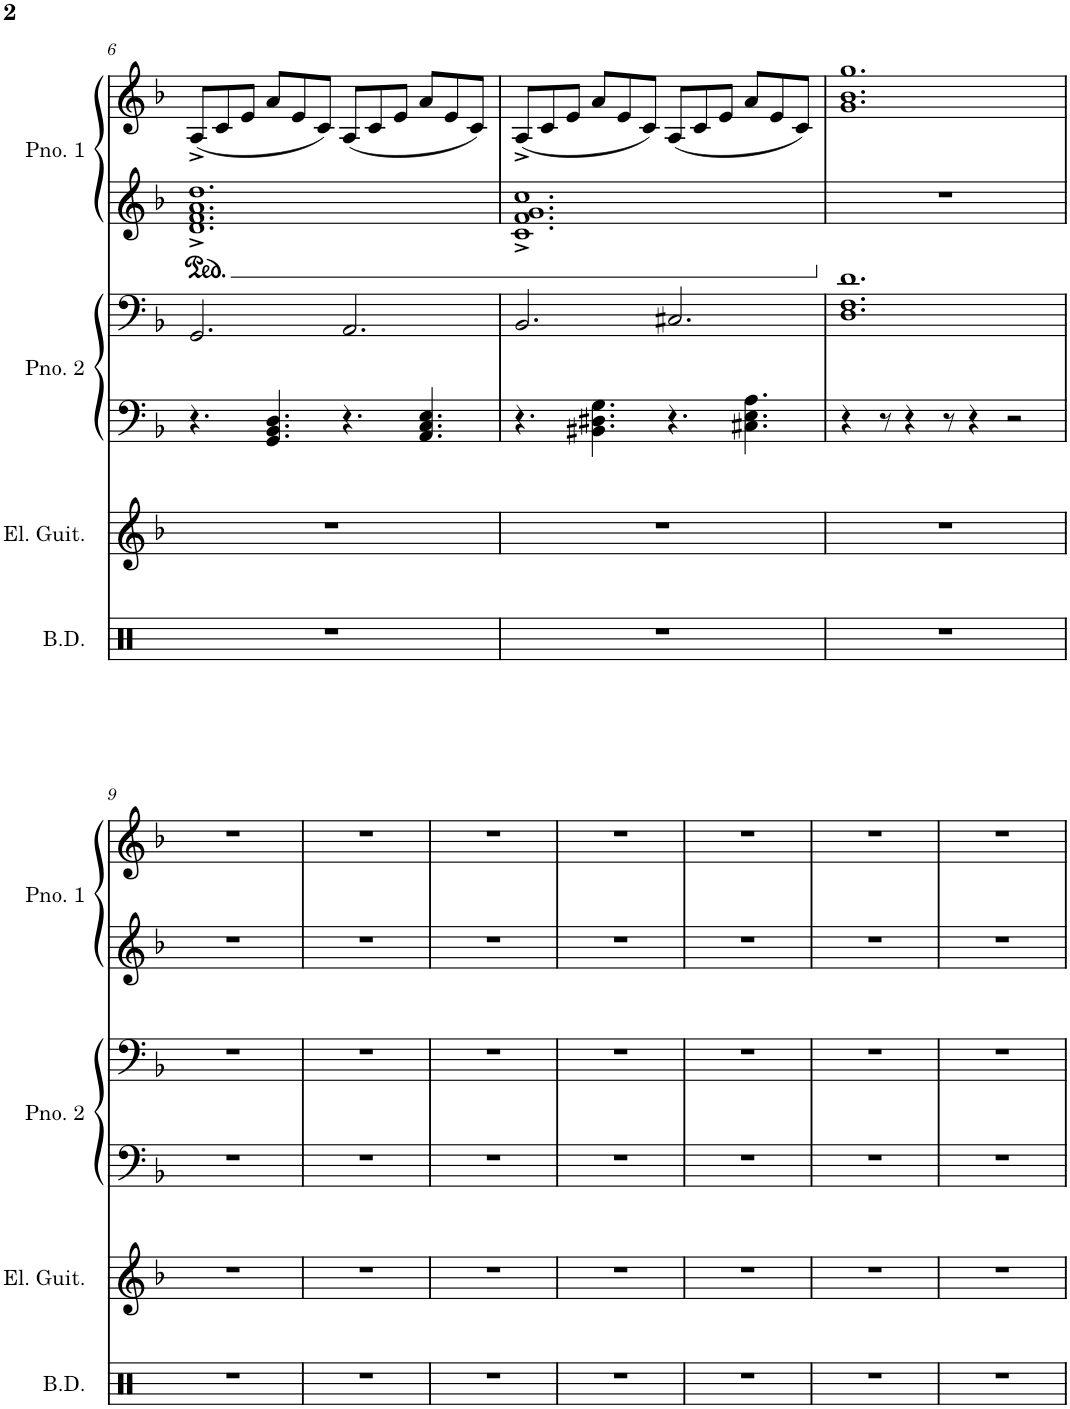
**kern	**kern	**kern	**kern	**kern	**kern
*part4	*part3	*part2	*part2	*part1	*part1
*staff6	*staff5	*staff4	*staff3	*staff2	*staff1
*I"Bass Drums	*I"Electric Guitar	*I"Piano 2	*	*I"Piano 1	*
*I'B.D.	*I'El. Guit.	*I'Pno. 2	*	*I'Pno. 1	*
!!LO:PB:g=z
*clefX	*clefG2	*clefF4	*clefF4	*clefG2	*clefG2
*	*Trd7c12	*	*	*	*
*k[]	*k[b-]	*k[b-]	*k[b-]	*k[b-]	*k[b-]
*M12/8	*M12/8	*M12/8	*M12/8	*M12/8	*M12/8
=6	=6	=6	=6	=6	=6
1.r	1.r	4.r	2.GG/	1.d^ 1.f^ 1.a^ 1.dd^	(8A^/L
.	.	.	.	.	8c/
.	.	.	.	.	8e/J
.	.	4.GG/ 4.BB-/ 4.D/	.	.	8a/L
.	.	.	.	.	8e/
.	.	.	.	.	8c/J)
.	.	4.r	2.AA/	.	(8A/L
.	.	.	.	.	8c/
.	.	.	.	.	8e/J
.	.	4.AA/ 4.C/ 4.E/	.	.	8a/L
.	.	.	.	.	8e/
.	.	.	.	.	8c/J)
=7	=7	=7	=7	=7	=7
1.r	1.r	4.r	2.BB-/	1.c^ 1.f^ 1.g^ 1.cc^	(8A^/L
.	.	.	.	.	8c/
.	.	.	.	.	8e/J
.	.	4.BB#X\ 4.D#X\ 4.G\	.	.	8a/L
.	.	.	.	.	8e/
.	.	.	.	.	8c/J)
.	.	4.r	2.C#X/	.	(8A/L
.	.	.	.	.	8c/
.	.	.	.	.	8e/J
.	.	4.C#X\ 4.E\ 4.A\	.	.	8a/L
.	.	.	.	.	8e/
.	.	.	.	.	8c/J)
=8	=8	=8	=8	=8	=8
1.r	1.r	4r	1.D 1.F 1.d	1.r	1.g 1.b- 1.gg
.	.	8r	.	.	.
.	.	4r	.	.	.
.	.	8r	.	.	.
.	.	4r	.	.	.
.	.	2r	.	.	.
!!LO:LB:g=z
=9	=9	=9	=9	=9	=9
1.r	1.r	1.r	1.r	1.r	1.r
=10	=10	=10	=10	=10	=10
1.r	1.r	1.r	1.r	1.r	1.r
=11	=11	=11	=11	=11	=11
1.r	1.r	1.r	1.r	1.r	1.r
=12	=12	=12	=12	=12	=12
1.r	1.r	1.r	1.r	1.r	1.r
=13	=13	=13	=13	=13	=13
1.r	1.r	1.r	1.r	1.r	1.r
=14	=14	=14	=14	=14	=14
1.r	1.r	1.r	1.r	1.r	1.r
=15	=15	=15	=15	=15	=15
1.r	1.r	1.r	1.r	1.r	1.r
=	=	=	=	=	=
*-	*-	*-	*-	*-	*-
